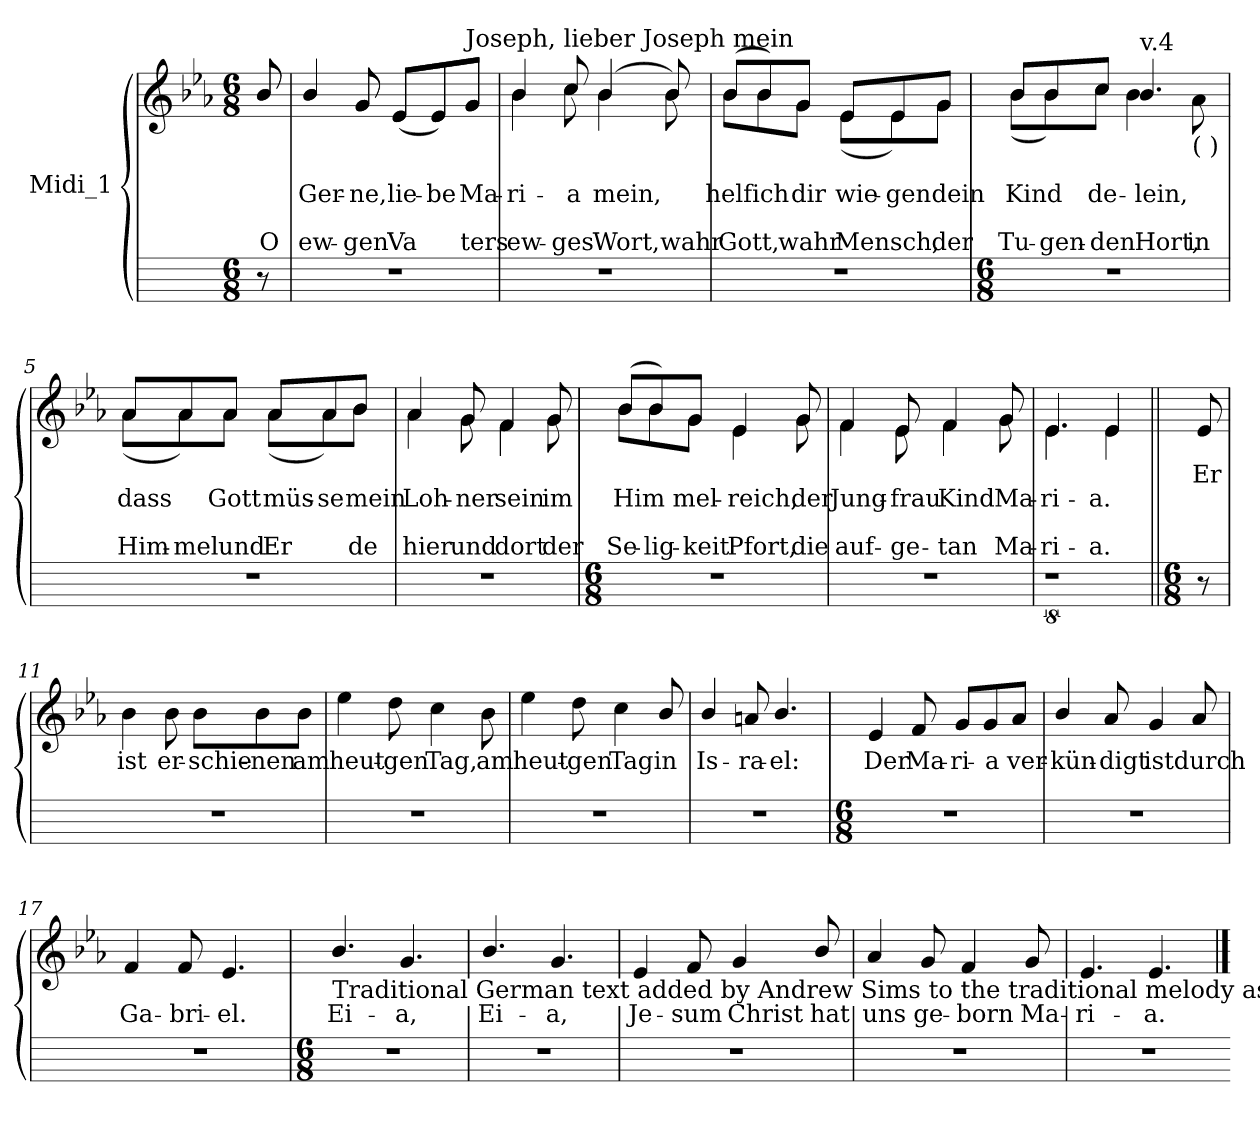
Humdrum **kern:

**kern	**kern	**text	**text	**text	**text
*part2	*part1	*part1	*part1	*part1	*part1
*staff2	*staff1	*staff1	*staff1	*staff1	*staff1
*I"Midi_1	*I"Midi_1	*	*	*	*
*	*clefG2	*	*	*	*
*	*k[b-e-a-]	*	*	*	*
*	*E-:	*	*	*	*
*M6/8	*M6/8	*	*	*	*
=	=	=	=	=	=
!	!LO:TX:b:t=(   )	!	!	!	!
!	!	!	!	!LO:LY:b	!
*	*^	*	*	*	*
!	!	!	!	!	!	!LO:LY:b
8r	8b-/	8b-/	.	.	.	O
=1	=1	=1	=1	=1	=1	=1
!	!	!	!LO:LY:b	!	!LO:LY:b	!
!	!	!	!	!LO:LY:b	!	!LO:LY:b
2.r	4b-/	4b-/	.	-Ger-	.	-ew-
!	!	!	!LO:LY:b	!	!LO:LY:b	!
!	!	!	!	!LO:LY:b	!	!LO:LY:b
.	8g/	8g/	.	-ne,	.	gen
!	!	!	!LO:LY:b	!	!LO:LY:b	!
!	!	!	!	!LO:LY:b	!	!LO:LY:b
.	8e-L	(<8e-L	.	lie-	.	-Va
!	!	!	!	!LO:LY:b	!	!
.	8e-	8e-)	.	be	.	.
!	!LO:TX:a:t=Joseph, lieber Joseph mein	!	!	!	!	!
!	!	!	!LO:LY:b	!	!LO:LY:b	!
!	!	!	!	!LO:LY:b	!	!LO:LY:b
.	8g/J	8g/J	.	Ma-	.	-ters
=2	=2	=2	=2	=2	=2	=2
!	!	!	!LO:LY:b	!	!LO:LY:b	!
!	!	!	!	!LO:LY:b	!	!LO:LY:b
2.r	4b-	4b-	.	ri-	.	-ew-
!	!	!	!LO:LY:b	!	!LO:LY:b	!
!	!	!	!	!LO:LY:b	!	!LO:LY:b
.	8cc	8cc	.	-a	.	ges
!	!	!	!LO:LY:b	!	!LO:LY:b	!
!	!	!	!	!LO:LY:b	!	!LO:LY:b
.	(>4b-	4b-	.	mein,	.	Wort,
!	!	!	!	!	!LO:LY:b	!
!	!	!	!	!	!	!LO:LY:b
.	8b-)	8b-	.	.	.	wahr
=3	=3	=3	=3	=3	=3	=3
!	!	!	!LO:LY:b	!	!LO:LY:b	!
!	!	!	!	!LO:LY:b	!	!LO:LY:b
2.r	(<8b-L	8b-L	.	helf	.	Gott,
!	!	!	!	!LO:LY:b	!	!
.	8b-)	8b-	.	ich	.	.
!	!	!	!LO:LY:b	!	!LO:LY:b	!
!	!	!	!	!LO:LY:b	!	!LO:LY:b
.	8gJ	8gJ	.	dir	.	wahr
!	!	!	!LO:LY:b	!	!LO:LY:b	!
!	!	!	!	!LO:LY:b	!	!LO:LY:b
.	8e-L	(<8e-L	.	wie-	.	-Mensch,
!	!	!	!LO:LY:b	!	!	!
!	!	!	!	!LO:LY:b	!	!
.	8e-	8e-)	.	gen	.	.
!	!	!	!LO:LY:b	!	!LO:LY:b	!
!	!	!	!	!LO:LY:b	!	!LO:LY:b
.	8gJ	8gJ	.	dein	.	der
!!LO:LB:g=z	!!
=4	=4	=4	=4	=4	=4	=4
*M6/8	*	*	*	*	*	*
!	!	!	!LO:LY:b	!	!LO:LY:b	!
!	!	!	!	!LO:LY:b	!	!LO:LY:b
2.r	8b-L	(>8b-L	.	Kind	.	Tu-
!	!	!	!	!	!	!LO:LY:b
.	8b-	8b-)	.	.	.	-gen-
!	!	!	!LO:LY:b	!	!LO:LY:b	!
!	!	!	!	!LO:LY:b	!	!LO:LY:b
.	8ccJ	8ccJ	.	-de-	.	-den
!	!LO:TX:a:t=v.4	!	!	!	!	!
!	!	!	!LO:LY:b	!	!LO:LY:b	!
!	!	!	!	!LO:LY:b	!	!LO:LY:b
.	4.b-	4b-	.	lein,	.	Hort,
!	!	!LO:TX:b:t=(  )	!	!	!	!
!	!	!	!	!	!	!LO:LY:b
.	.	8a-	.	.	.	in
=5	=5	=5	=5	=5	=5	=5
!	!	!	!LO:LY:b	!	!LO:LY:b	!
!	!	!	!	!LO:LY:b	!	!LO:LY:b
2.r	8a-L	(<8a-L	.	dass	.	Him-
!	!	!	!	!	!	!LO:LY:b
.	8a-	8a-)	.	.	.	-mel
!	!	!	!LO:LY:b	!	!LO:LY:b	!
!	!	!	!	!LO:LY:b	!	!LO:LY:b
.	8a-J	8a-J	.	Gott	.	und
!	!	!	!LO:LY:b	!	!LO:LY:b	!
!	!	!	!	!LO:LY:b	!	!LO:LY:b
.	8a-L	(<8a-L	.	müs-	.	-Er
!	!	!	!	!LO:LY:b	!	!
.	8a-	8a-)	.	se	.	.
!	!	!	!LO:LY:b	!	!LO:LY:b	!
!	!	!	!	!LO:LY:b	!	!LO:LY:b
.	8b-J	8b-J	.	mein	.	de
=6	=6	=6	=6	=6	=6	=6
!	!	!	!LO:LY:b	!	!LO:LY:b	!
!	!	!	!	!LO:LY:b	!	!LO:LY:b
2.r	4a-	4a-	.	Loh-	.	-hier
!	!	!	!LO:LY:b	!	!LO:LY:b	!
!	!	!	!	!LO:LY:b	!	!LO:LY:b
.	8g	8g	.	ner	.	und
!	!	!	!LO:LY:b	!	!LO:LY:b	!
!	!	!	!	!LO:LY:b	!	!LO:LY:b
.	4f	4f	.	sein	.	dort
!	!	!	!LO:LY:b	!	!LO:LY:b	!
!	!	!	!	!LO:LY:b	!	!LO:LY:b
.	8g	8g	.	im	.	der
!!LO:LB:g=z	!!
=7	=7	=7	=7	=7	=7	=7
*M6/8	*	*	*	*	*	*
!	!	!	!LO:LY:b	!	!LO:LY:b	!
!	!	!	!	!LO:LY:b	!	!LO:LY:b
2.r	(<8b-L	8b-L	.	Him	.	Se-
!	!	!	!	!	!	!LO:LY:b
.	8b-)	8b-	.	.	.	-lig-
!	!	!	!LO:LY:b	!	!LO:LY:b	!
!	!	!	!	!LO:LY:b	!	!LO:LY:b
.	8gJ	8gJ	.	-mel-	.	-keit
!	!	!	!LO:LY:b	!	!LO:LY:b	!
!	!	!	!	!LO:LY:b	!	!LO:LY:b
.	4e-	4e-	.	reich,	.	Pfort,
!	!	!	!LO:LY:b	!	!LO:LY:b	!
!	!	!	!	!LO:LY:b	!	!LO:LY:b
.	8g	8g	.	der	.	die
=8	=8	=8	=8	=8	=8	=8
!	!	!	!LO:LY:b	!	!LO:LY:b	!
!	!	!	!	!LO:LY:b	!	!LO:LY:b
2.r	4f	4f	.	-Jung-	.	-auf-
!	!	!	!LO:LY:b	!	!LO:LY:b	!
!	!	!	!	!LO:LY:b	!	!LO:LY:b
.	8e-	8e-	.	-frau	.	ge-
!	!	!	!LO:LY:b	!	!LO:LY:b	!
!	!	!	!	!LO:LY:b	!	!LO:LY:b
.	4f	4f	.	-Kind	.	tan
!	!	!	!LO:LY:b	!	!LO:LY:b	!
!	!	!	!	!LO:LY:b	!	!LO:LY:b
.	8g	8g	.	Ma-	.	-Ma-
=9	=9	=9	=9	=9	=9	=9
!	!	!	!LO:LY:b	!	!LO:LY:b	!
!	!	!	!	!LO:LY:b	!	!LO:LY:b
8%5r	4.e-	4.e-	.	ri-	.	-ri-
!	!	!	!LO:LY:b	!	!LO:LY:b	!
!	!	!	!	!LO:LY:b	!	!LO:LY:b
.	4e-	4e-	.	-a.	.	a.
*	*v	*v	*	*	*	*
!!LO:LB:g=z
=10||	=10||	=10||	=10||	=10||	=10||
*M6/8	*	*	*	*	*
*	*^	*	*	*	*
!	!	!	!LO:LY:b	!	!	!
*	*v	*v	*	*	*	*
8r	8e-	Er	.	.	.
=11	=11	=11	=11	=11	=11
!	!	!LO:LY:b	!	!	!
2.r	4b-	ist	.	.	.
!	!	!LO:LY:b	!	!	!
.	8b-	er-	.	.	.
!	!	!LO:LY:b	!	!	!
.	8b-L	-schie-	.	.	.
!	!	!LO:LY:b	!	!	!
.	8b-	-nen	.	.	.
!	!	!LO:LY:b	!	!	!
.	8b-J	am	.	.	.
=12	=12	=12	=12	=12	=12
!	!	!LO:LY:b	!	!	!
2.r	4ee-	heut-	.	.	.
!	!	!LO:LY:b	!	!	!
.	8dd	-gen	.	.	.
!	!	!LO:LY:b	!	!	!
.	4cc	Tag,	.	.	.
!	!	!LO:LY:b	!	!	!
.	8b-	am	.	.	.
=13	=13	=13	=13	=13	=13
!	!	!LO:LY:b	!	!	!
2.r	4ee-	heut-	.	.	.
!	!	!LO:LY:b	!	!	!
.	8dd	-gen	.	.	.
!	!	!LO:LY:b	!	!	!
.	4cc	Tag	.	.	.
!	!	!LO:LY:b	!	!	!
.	8b-/	in	.	.	.
=14	=14	=14	=14	=14	=14
!	!	!LO:LY:b	!	!	!
2.r	4b-/	Is-	.	.	.
!	!	!LO:LY:b	!	!	!
.	8an/	-ra-	.	.	.
!	!	!LO:LY:b	!	!	!
.	4.b-/	-el:	.	.	.
!!LO:LB:g=z
=15	=15	=15	=15	=15	=15
*M6/8	*	*	*	*	*
!	!	!LO:LY:b	!	!	!
2.r	4e-	Der	.	.	.
!	!	!LO:LY:b	!	!	!
.	8f	Ma-	.	.	.
!	!	!LO:LY:b	!	!	!
.	8gL	-ri-	.	.	.
!	!	!LO:LY:b	!	!	!
.	8g	-a	.	.	.
!	!	!LO:LY:b	!	!	!
.	8a-J	ver-	.	.	.
=16	=16	=16	=16	=16	=16
!	!	!LO:LY:b	!	!	!
2.r	4b-/	-kün-	.	.	.
!	!	!LO:LY:b	!	!	!
.	8a-	-digt	.	.	.
!	!	!LO:LY:b	!	!	!
.	4g	ist	.	.	.
!	!	!LO:LY:b	!	!	!
.	8a-	durch	.	.	.
=17	=17	=17	=17	=17	=17
!	!	!LO:LY:b	!	!	!
2.r	4f	Ga-	.	.	.
!	!	!LO:LY:b	!	!	!
.	8f	-bri-	.	.	.
!	!	!LO:LY:b	!	!	!
.	4.e-	-el.	.	.	.
!!LO:LB:g=z
=18	=18	=18	=18	=18	=18
*M6/8	*	*	*	*	*
!	!LO:TX:b:t=Traditional German text added by Andrew Sims to the traditional melody as used in the arrangement by Ralph Vaughan Williams December 2019	!	!	!	!
!	!	!LO:LY:b	!	!	!
2.r	4.b-/	Ei-	.	.	.
!	!	!LO:LY:b	!	!	!
.	4.g/	-a,	.	.	.
=19	=19	=19	=19	=19	=19
!	!	!LO:LY:b	!	!	!
2.r	4.b-/	Ei-	.	.	.
!	!	!LO:LY:b	!	!	!
.	4.g/	-a,	.	.	.
=20	=20	=20	=20	=20	=20
!	!	!LO:LY:b	!	!	!
2.r	4e-/	Je-	.	.	.
!	!	!LO:LY:b	!	!	!
.	8f/	-sum	.	.	.
!	!	!LO:LY:b	!	!	!
.	4g/	Christ	.	.	.
!	!	!LO:LY:b	!	!	!
.	8b-/	hat	.	.	.
=21	=21	=21	=21	=21	=21
!	!	!LO:LY:b	!	!	!
2.r	4a-	uns	.	.	.
!	!	!LO:LY:b	!	!	!
.	8g	ge-	.	.	.
!	!	!LO:LY:b	!	!	!
.	4f	-born	.	.	.
!	!	!LO:LY:b	!	!	!
.	8g	Ma-	.	.	.
=22	=22	=22	=22	=22	=22
!	!	!LO:LY:b	!	!	!
2.r	4.e-	-ri-	.	.	.
!	!	!LO:LY:b	!	!	!
.	4.e-	-a.	.	.	.
=	==	==	==	==	==
*-	*-	*-	*-	*-	*-
